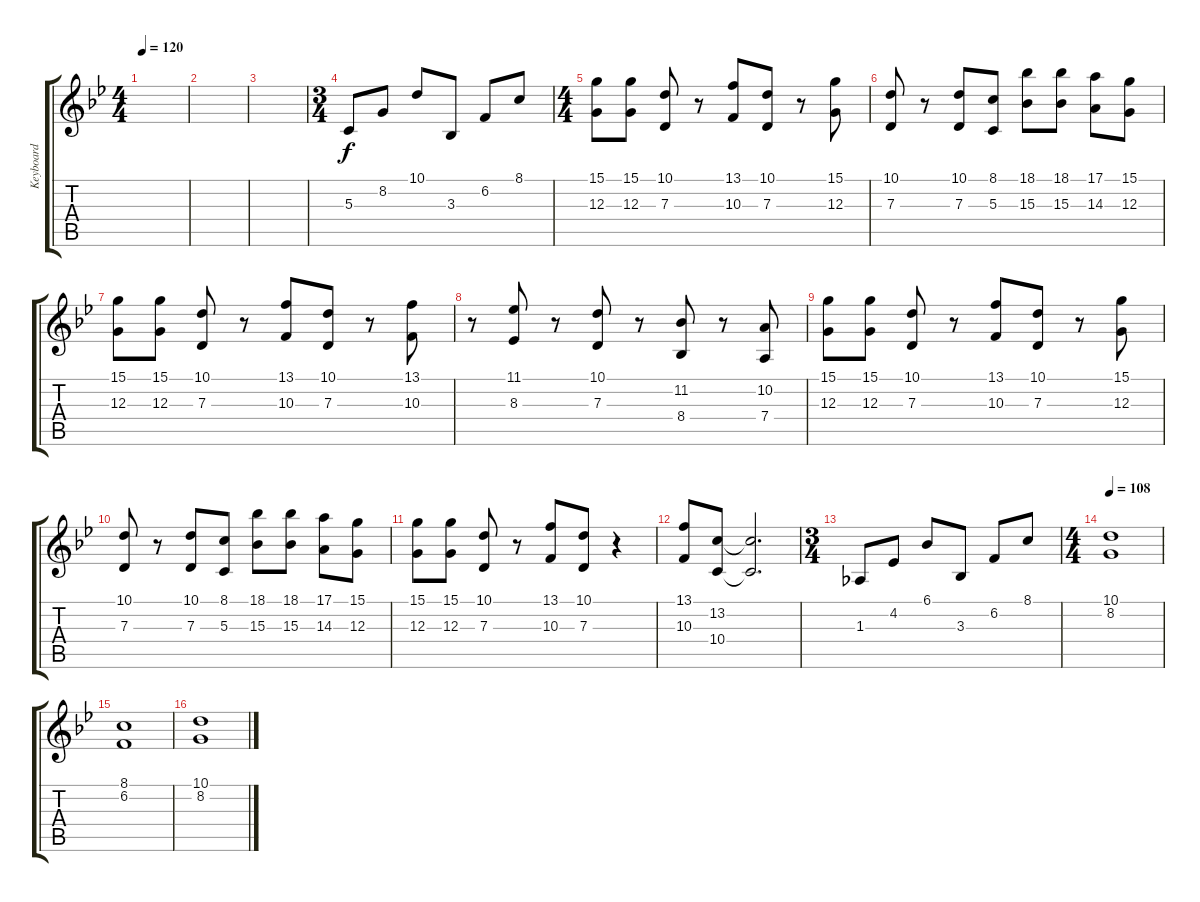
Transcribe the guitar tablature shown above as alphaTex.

\track ("Keyboard" "Keyboard") {instrument stringensemble1}
\staff {score tabs}
\tuning (E4 B3 G3 D3 A2 E2) {hide}
\ts (4 4)
\tempo 120
\clef g2
\ks bb
|
|
|
\ts (3 4)
5.3.8 8.2.8 10.1.8 3.3.8 6.2.8 8.1.8 |
\ts (4 4)
(15.1 12.3).8 (15.1 12.3).8 (10.1 7.3).8 r.8 (13.1 10.3).8 (10.1 7.3).8 r.8 (15.1 12.3).8 |
(10.1 7.3).8 r.8 (10.1 7.3).8 (8.1 5.3).8 (18.1 15.3).8 (18.1 15.3).8 (17.1 14.3).8 (15.1 12.3).8 |
(15.1 12.3).8 (15.1 12.3).8 (10.1 7.3).8 r.8 (13.1 10.3).8 (10.1 7.3).8 r.8 (13.1 10.3).8 |
r.8 (11.1 8.3).8 r.8 (10.1 7.3).8 r.8 (11.2 8.4).8 r.8 (10.2 7.4).8 |
(15.1 12.3).8 (15.1 12.3).8 (10.1 7.3).8 r.8 (13.1 10.3).8 (10.1 7.3).8 r.8 (15.1 12.3).8 |
(10.1 7.3).8 r.8 (10.1 7.3).8 (8.1 5.3).8 (18.1 15.3).8 (18.1 15.3).8 (17.1 14.3).8 (15.1 12.3).8 |
(15.1 12.3).8 (15.1 12.3).8 (10.1 7.3).8 r.8 (13.1 10.3).8 (10.1 7.3).8 r.4 |
(13.1 10.3).8 (13.2 10.4).8 (13.2{t} 10.4{t}).2{d} |
\ts (3 4)
1.3.8 4.2.8 6.1.8 3.3.8 6.2.8 8.1.8 |
\ts (4 4)
\tempo 108
(10.1 8.2).1 |
(8.1 6.2).1 |
(10.1 8.2).1
